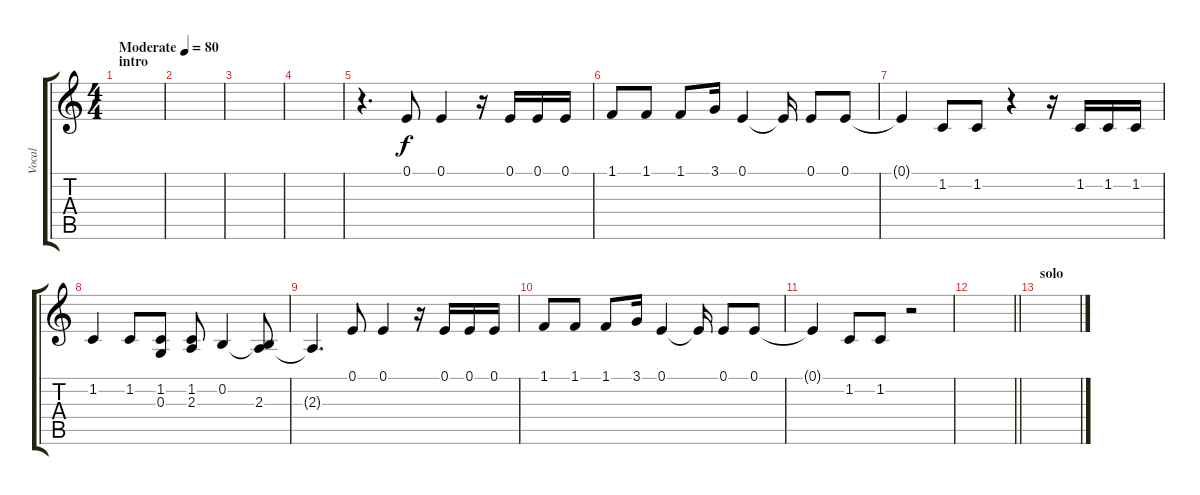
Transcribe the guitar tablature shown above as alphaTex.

\track ("Vocal" "Vocal") {instrument altosax}
\staff {score tabs}
\tuning (E4 B3 G3 D3 A2 E2) {hide}
\ts (4 4)
\section ("" "intro")
\tempo (80 "Moderate")
\clef g2
\ks c
|
|
|
|
r.4{d} 0.1.8 0.1.4 r.16 0.1.16 0.1.16 0.1.16 |
1.1.8 1.1.8 1.1.8 3.1.16 0.1.4 0.1{t}.16 0.1.8 0.1.8 |
0.1{t}.4 1.2.8 1.2.8 r.4 r.16 1.2.16 1.2.16 1.2.16 |
1.2.4 1.2.8 (1.2 0.3).8 (1.2 2.3).8 0.2.4 (0.2{t} 2.3).8 |
2.3{t}.4{d} 0.1.8 0.1.4 r.16 0.1.16 0.1.16 0.1.16 |
1.1.8 1.1.8 1.1.8 3.1.16 0.1.4 0.1{t}.16 0.1.8 0.1.8 |
0.1{t}.4 1.2.8 1.2.8 r.2 |
\barLineRight lightlight
|
\section ("" "solo")
